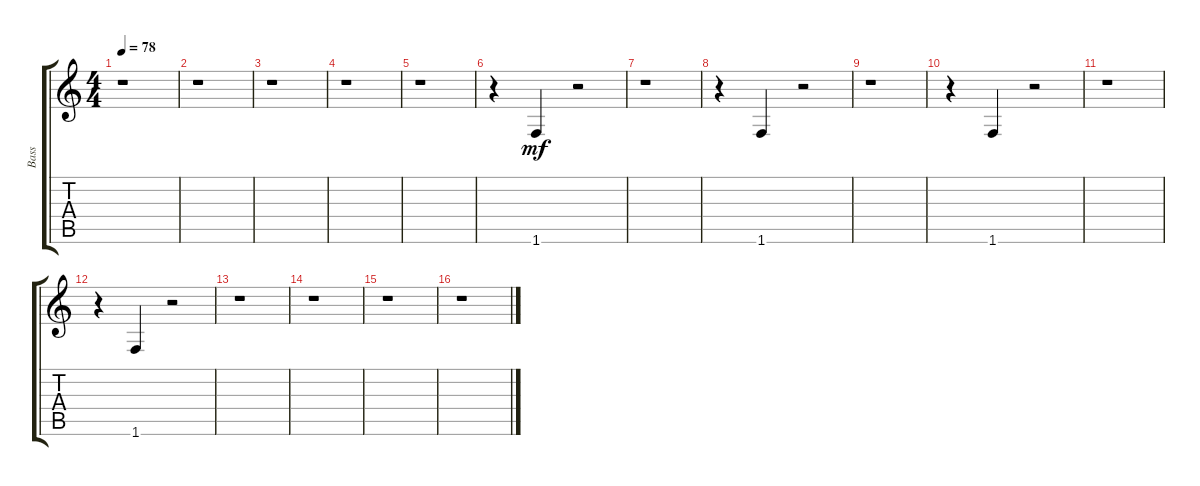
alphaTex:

\track ("Bass" "Bass") {instrument electricbassfinger}
\staff {score tabs}
\tuning (E4 B3 G3 D3 A2 E2) {hide}
\ts (4 4)
\tempo 78
\clef g2
\ks c
r.1{dy mf} |
r.1 |
r.1 |
r.1 |
r.1 |
r.4 1.6.4 r.2 |
r.1 |
r.4 1.6.4 r.2 |
r.1 |
r.4 1.6.4 r.2 |
r.1 |
r.4 1.6.4 r.2 |
r.1 |
r.1 |
r.1 |
r.1
